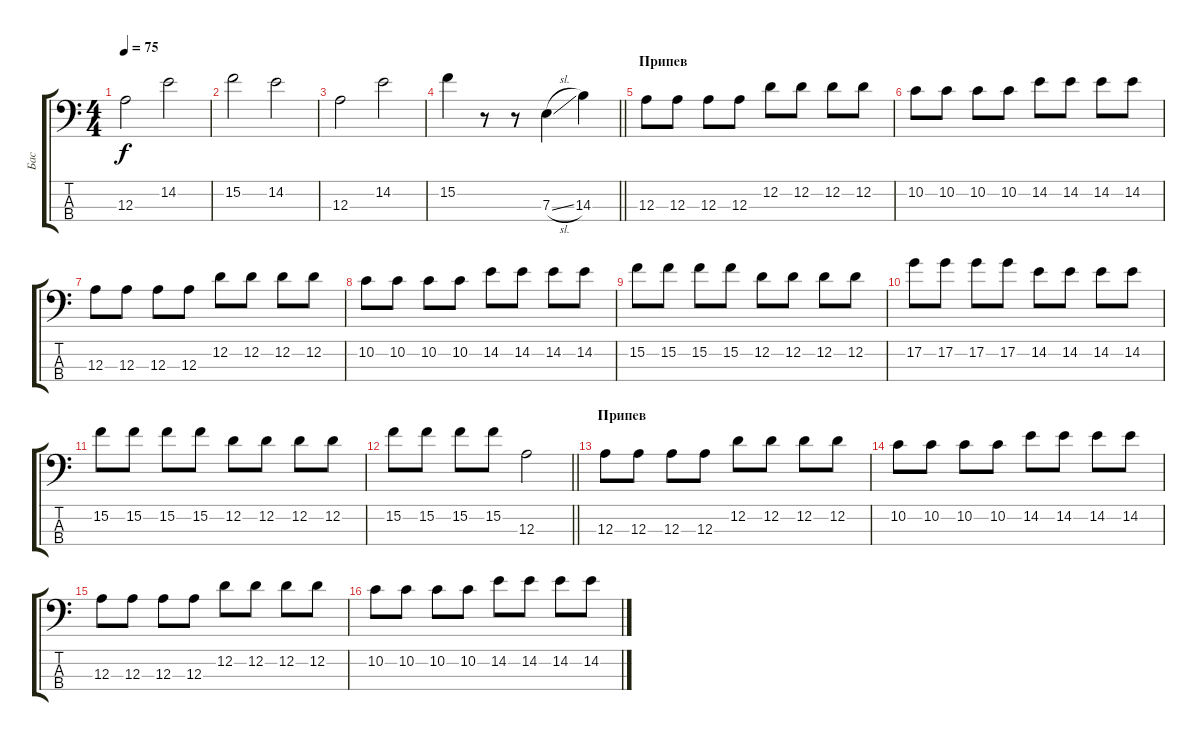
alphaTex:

\track ("Бас" "Бас") {instrument electricbassfinger}
\staff {score tabs}
\tuning (G2 D2 A1 E1) {hide}
\ts (4 4)
\tempo 75
\clef f4
\ks c
12.3.2{dy f} 14.2.2 |
15.2.2 14.2.2 |
12.3.2 14.2.2 |
\barLineRight lightlight
15.2.4 r.8 r.8 7.3{sl}.4 14.3.4 |
\section ("" "Припев")
12.3.8 12.3.8 12.3.8 12.3.8 12.2.8 12.2.8 12.2.8 12.2.8 |
10.2.8 10.2.8 10.2.8 10.2.8 14.2.8 14.2.8 14.2.8 14.2.8 |
12.3.8 12.3.8 12.3.8 12.3.8 12.2.8 12.2.8 12.2.8 12.2.8 |
10.2.8 10.2.8 10.2.8 10.2.8 14.2.8 14.2.8 14.2.8 14.2.8 |
15.2.8 15.2.8 15.2.8 15.2.8 12.2.8 12.2.8 12.2.8 12.2.8 |
17.2.8 17.2.8 17.2.8 17.2.8 14.2.8 14.2.8 14.2.8 14.2.8 |
15.2.8 15.2.8 15.2.8 15.2.8 12.2.8 12.2.8 12.2.8 12.2.8 |
\barLineRight lightlight
15.2.8 15.2.8 15.2.8 15.2.8 12.3.2 |
\section ("" "Припев")
12.3.8 12.3.8 12.3.8 12.3.8 12.2.8 12.2.8 12.2.8 12.2.8 |
10.2.8 10.2.8 10.2.8 10.2.8 14.2.8 14.2.8 14.2.8 14.2.8 |
12.3.8 12.3.8 12.3.8 12.3.8 12.2.8 12.2.8 12.2.8 12.2.8 |
10.2.8 10.2.8 10.2.8 10.2.8 14.2.8 14.2.8 14.2.8 14.2.8
